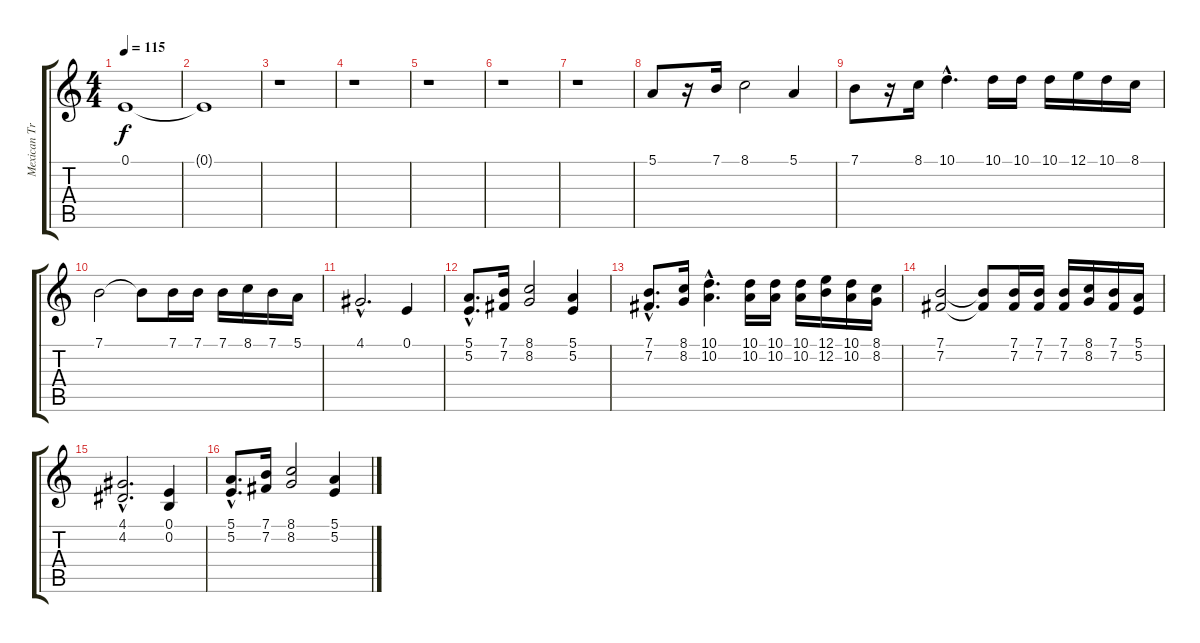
\track ("Mexican Trumpet" "Mexican Tr") {instrument trumpet}
\staff {score tabs}
\tuning (E4 B3 G3 D3 A2 E2) {hide}
\ts (4 4)
\tempo 115
\clef g2
\ks c
0.1.1{dy f} |
0.1{t}.1 |
r.1 |
r.1 |
r.1 |
r.1 |
r.1 |
5.1.8 r.16 7.1.16 8.1.2 5.1.4 |
7.1.8 r.16 8.1.16 10.1{hac}.4{d} 10.1.16 10.1.16 10.1.16 12.1.16 10.1.16 8.1.16 |
7.1.2 7.1{t}.8 7.1.16 7.1.16 7.1.16 8.1.16 7.1.16 5.1.16 |
4.1{hac}.2{d} 0.1.4 |
(5.1{hac} 5.2{hac}).8{d} (7.1 7.2).16 (8.1 8.2).2 (5.1 5.2).4 |
(7.1{hac} 7.2{hac}).8{d} (8.1 8.2).16 (10.1{hac} 10.2{hac}).4{d} (10.1 10.2).16 (10.1 10.2).16 (10.1 10.2).16 (12.1 12.2).16 (10.1 10.2).16 (8.1 8.2).16 |
(7.1 7.2).2 (7.1{t} 7.2{t}).8 (7.1 7.2).16 (7.1 7.2).16 (7.1 7.2).16 (8.1 8.2).16 (7.1 7.2).16 (5.1 5.2).16 |
(4.1{hac} 4.2{hac}).2{d} (0.1 0.2).4 |
(5.1{hac} 5.2{hac}).8{d} (7.1 7.2).16 (8.1 8.2).2 (5.1 5.2).4
